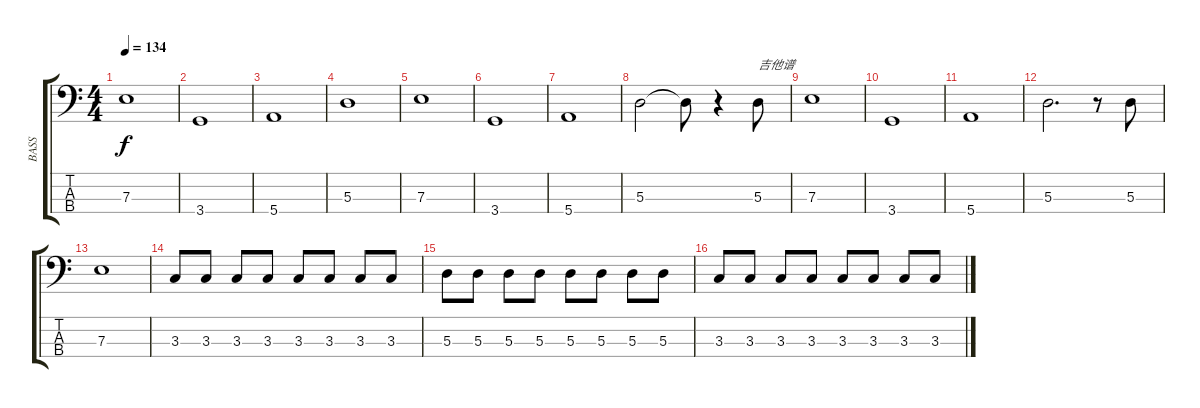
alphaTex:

\track ("BASS" "BASS") {instrument electricbasspick}
\staff {score tabs}
\tuning (G2 D2 A1 E1) {hide}
\ts (4 4)
\tempo 134
\clef f4
\ks c
7.3.1{dy f} |
3.4.1 |
5.4.1 |
5.3.1 |
7.3.1 |
3.4.1 |
5.4.1 |
5.3.2 5.3{t}.8 r.4 5.3.8{txt "吉他谱"} |
7.3.1 |
3.4.1 |
5.4.1 |
5.3.2{d} r.8 5.3.8 |
7.3.1 |
3.3.8 3.3.8 3.3.8 3.3.8 3.3.8 3.3.8 3.3.8 3.3.8 |
5.3.8 5.3.8 5.3.8 5.3.8 5.3.8 5.3.8 5.3.8 5.3.8 |
3.3.8 3.3.8 3.3.8 3.3.8 3.3.8 3.3.8 3.3.8 3.3.8
